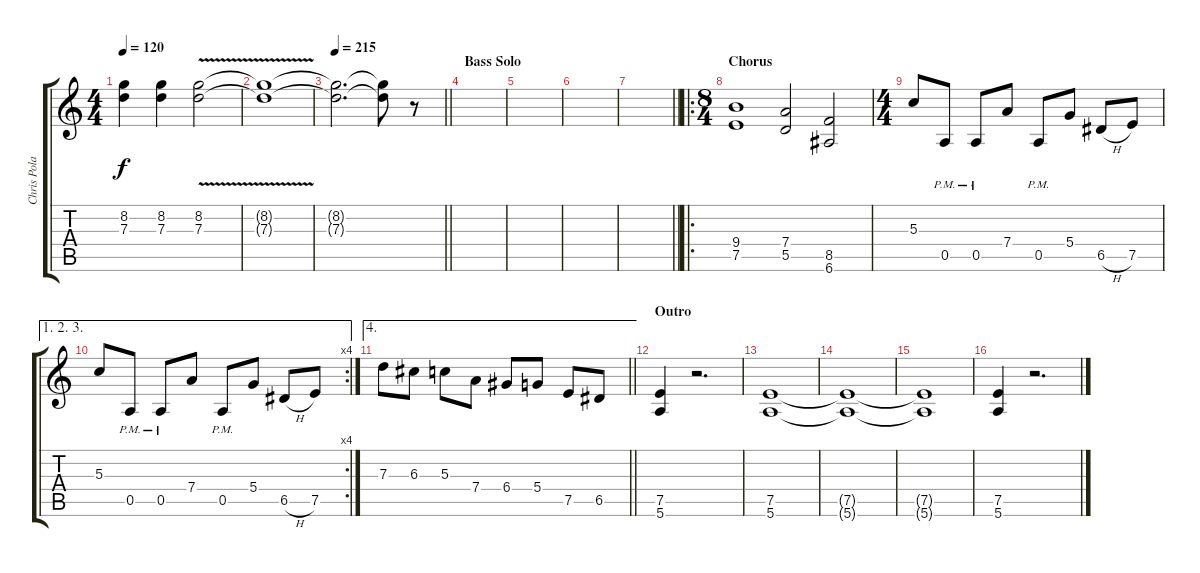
\track ("Chris Poland" "Chris Pola") {instrument distortionguitar}
\staff {score tabs}
\tuning (E4 B3 G3 D3 A2 E2) {hide}
\ts (4 4)
\tempo 120
\clef g2
\ks c
(8.2 7.3).4{dy f} (8.2 7.3).4 (8.2{v} 7.3).2 |
(8.2{t} 7.3{t}).1 |
\tempo 215
\barLineRight lightlight
(8.2{t} 7.3{t}).2{d} (8.2{t} 7.3{t}).8 r.8 |
\section ("" "Bass Solo")
|
|
|
\barLineRight lightlight
|
\ro
\ts (8 4)
\section ("" "Chorus")
(9.4 7.5).1 (7.4 5.5).2 (8.5 6.6).2 |
\ts (4 4)
5.3.8 0.5{pm}.8 0.5{pm}.8 7.4.8 0.5{pm}.8 5.4.8 6.5{h}.8 7.5.8 |
\ae (1 2 3)
\rc 4
5.3.8 0.5{pm}.8 0.5{pm}.8 7.4.8 0.5{pm}.8 5.4.8 6.5{h}.8 7.5.8 |
\ae 4
\barLineRight lightlight
7.3.8 6.3.8 5.3.8 7.4.8 6.4.8 5.4.8 7.5.8 6.5.8 |
\section ("" "Outro")
(7.5 5.6).4 r.2{d} |
(7.5 5.6).1 |
(7.5{t} 5.6{t}).1 |
(7.5{t} 5.6{t}).1 |
(7.5 5.6).4 r.2{d}
